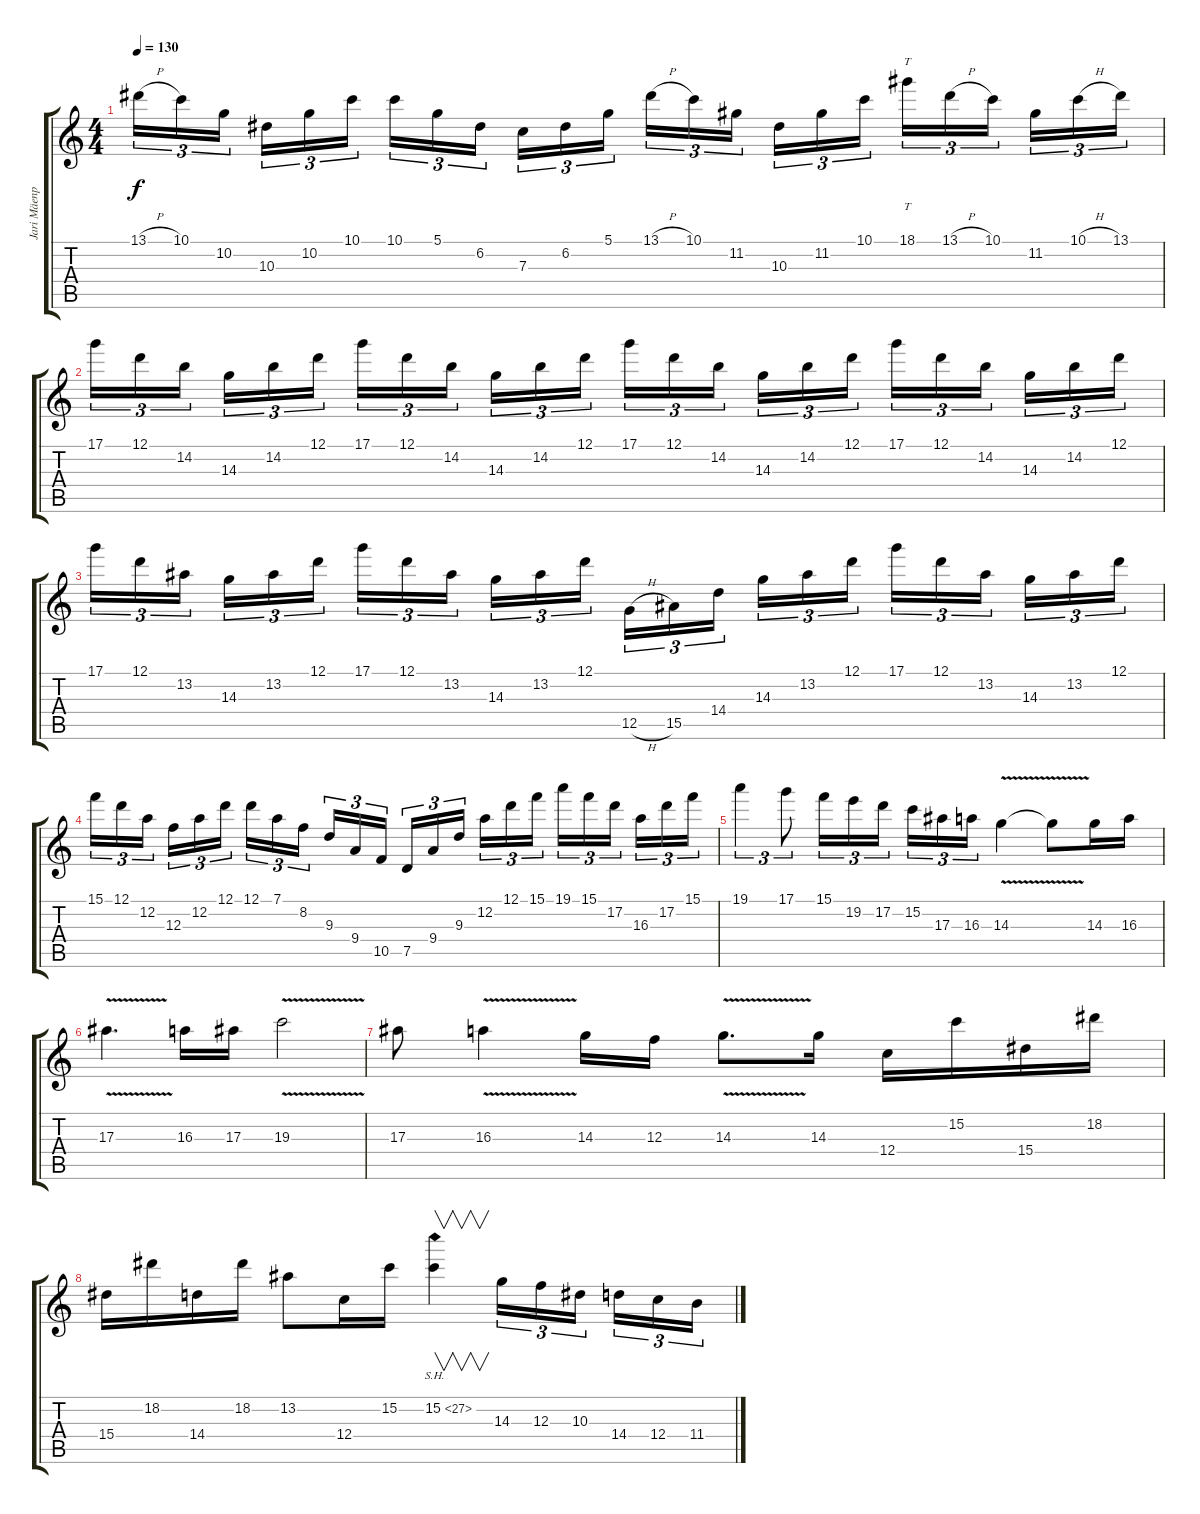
\track ("Jari Mäenpää" "Jari Mäenp") {instrument distortionguitar}
\staff {score tabs}
\tuning (D4 A3 F3 C3 G2 C2) {hide}
\ts (4 4)
\tempo 130
\clef g2
\ks c
13.1{h}.16{tu (3 2) dy f} 10.1.16{tu (3 2)} 10.2.16{tu (3 2) beam splitsecondary} 10.3.16{tu (3 2)} 10.2.16{tu (3 2)} 10.1.16{tu (3 2)} 10.1.16{tu (3 2)} 5.1.16{tu (3 2)} 6.2.16{tu (3 2) beam splitsecondary} 7.3.16{tu (3 2)} 6.2.16{tu (3 2)} 5.1.16{tu (3 2)} 13.1{h}.16{tu (3 2)} 10.1.16{tu (3 2)} 11.2.16{tu (3 2) beam splitsecondary} 10.3.16{tu (3 2)} 11.2.16{tu (3 2)} 10.1.16{tu (3 2)} 18.1.16{tt tu (3 2)} 13.1{h}.16{tu (3 2)} 10.1.16{tu (3 2) beam splitsecondary} 11.2.16{tu (3 2)} 10.1{h}.16{tu (3 2)} 13.1.16{tu (3 2)} |
17.1.16{tu (3 2)} 12.1.16{tu (3 2)} 14.2.16{tu (3 2) beam splitsecondary} 14.3.16{tu (3 2)} 14.2.16{tu (3 2)} 12.1.16{tu (3 2)} 17.1.16{tu (3 2)} 12.1.16{tu (3 2)} 14.2.16{tu (3 2) beam splitsecondary} 14.3.16{tu (3 2)} 14.2.16{tu (3 2)} 12.1.16{tu (3 2)} 17.1.16{tu (3 2)} 12.1.16{tu (3 2)} 14.2.16{tu (3 2) beam splitsecondary} 14.3.16{tu (3 2)} 14.2.16{tu (3 2)} 12.1.16{tu (3 2)} 17.1.16{tu (3 2)} 12.1.16{tu (3 2)} 14.2.16{tu (3 2) beam splitsecondary} 14.3.16{tu (3 2)} 14.2.16{tu (3 2)} 12.1.16{tu (3 2)} |
17.1.16{tu (3 2)} 12.1.16{tu (3 2)} 13.2.16{tu (3 2) beam splitsecondary} 14.3.16{tu (3 2)} 13.2.16{tu (3 2)} 12.1.16{tu (3 2)} 17.1.16{tu (3 2)} 12.1.16{tu (3 2)} 13.2.16{tu (3 2) beam splitsecondary} 14.3.16{tu (3 2)} 13.2.16{tu (3 2)} 12.1.16{tu (3 2)} 12.5{h}.16{tu (3 2)} 15.5.16{tu (3 2)} 14.4.16{tu (3 2) beam splitsecondary} 14.3.16{tu (3 2)} 13.2.16{tu (3 2)} 12.1.16{tu (3 2)} 17.1.16{tu (3 2)} 12.1.16{tu (3 2)} 13.2.16{tu (3 2) beam splitsecondary} 14.3.16{tu (3 2)} 13.2.16{tu (3 2)} 12.1.16{tu (3 2)} |
15.1.16{tu (3 2)} 12.1.16{tu (3 2)} 12.2.16{tu (3 2) beam splitsecondary} 12.3.16{tu (3 2)} 12.2.16{tu (3 2)} 12.1.16{tu (3 2)} 12.1.16{tu (3 2)} 7.1.16{tu (3 2)} 8.2.16{tu (3 2) beam splitsecondary} 9.3.16{tu (3 2)} 9.4.16{tu (3 2)} 10.5.16{tu (3 2)} 7.5.16{tu (3 2)} 9.4.16{tu (3 2)} 9.3.16{tu (3 2) beam splitsecondary} 12.2.16{tu (3 2)} 12.1.16{tu (3 2)} 15.1.16{tu (3 2)} 19.1.16{tu (3 2)} 15.1.16{tu (3 2)} 17.2.16{tu (3 2) beam splitsecondary} 16.3.16{tu (3 2)} 17.2.16{tu (3 2)} 15.1.16{tu (3 2)} |
19.1.4{tu (3 2)} 17.1.8{tu (3 2)} 15.1.16{tu (3 2)} 19.2.16{tu (3 2)} 17.2.16{tu (3 2) beam splitsecondary} 15.2.16{tu (3 2)} 17.3.16{tu (3 2)} 16.3.16{tu (3 2)} 14.3{v}.4 14.3{t}.8 14.3.16 16.3.16 |
17.3{v}.4{d} 16.3.16 17.3.16 19.3{v}.2 |
17.3.8 16.3{v}.4 14.3.16 12.3.16 14.3{v}.8{d} 14.3.16 12.4.16 15.2.16 15.4.16 18.2.16 |
15.4.16 18.2.16 14.4.16 18.2.16 13.2.8 12.4.16 15.2.16 15.2{sh 12}.4{v} 14.3.16{tu (3 2)} 12.3.16{tu (3 2)} 10.3.16{tu (3 2) beam splitsecondary} 14.4.16{tu (3 2)} 12.4.16{tu (3 2)} 11.4.16{tu (3 2)}
